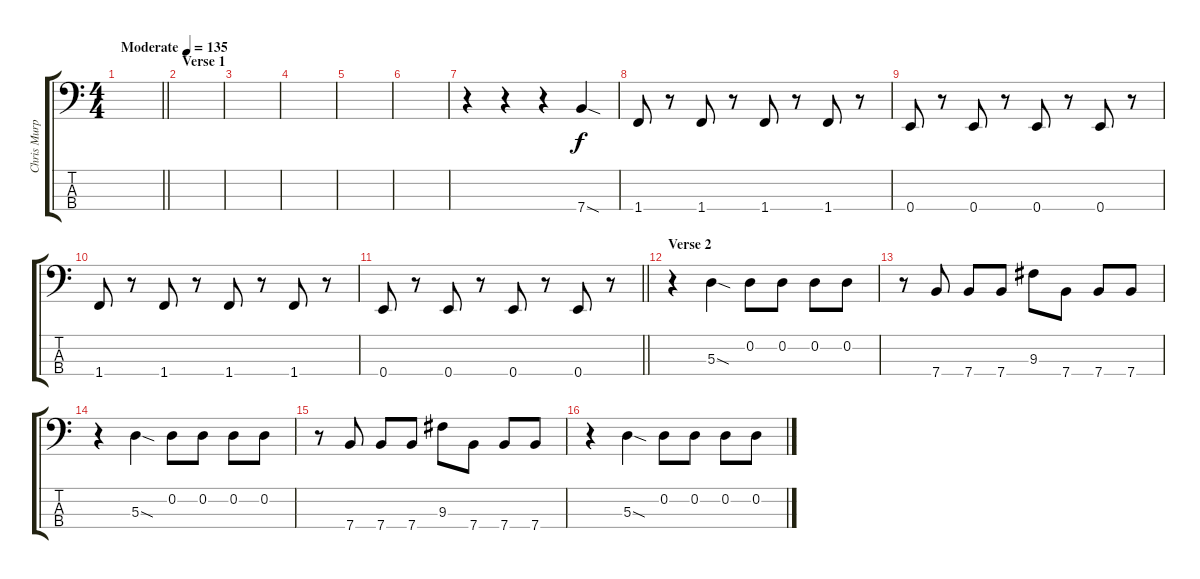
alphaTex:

\track ("Chris Murphy" "Chris Murp") {instrument electricbassfinger}
\staff {score tabs}
\tuning (G2 D2 A1 E1) {hide}
\ts (4 4)
\tempo (135 "Moderate")
\clef f4
\barLineRight lightlight
\ks c
|
\section ("" "Verse 1")
|
|
|
|
|
r.4 r.4 r.4 7.4{sod}.4 |
1.4.8 r.8 1.4.8 r.8 1.4.8 r.8 1.4.8 r.8 |
0.4.8 r.8 0.4.8 r.8 0.4.8 r.8 0.4.8 r.8 |
1.4.8 r.8 1.4.8 r.8 1.4.8 r.8 1.4.8 r.8 |
\barLineRight lightlight
0.4.8 r.8 0.4.8 r.8 0.4.8 r.8 0.4.8 r.8 |
\section ("" "Verse 2")
r.4 5.3{sod}.4 0.2.8 0.2.8 0.2.8 0.2.8 |
r.8 7.4.8 7.4.8 7.4.8 9.3.8 7.4.8 7.4.8 7.4.8 |
r.4 5.3{sod}.4 0.2.8 0.2.8 0.2.8 0.2.8 |
r.8 7.4.8 7.4.8 7.4.8 9.3.8 7.4.8 7.4.8 7.4.8 |
r.4 5.3{sod}.4 0.2.8 0.2.8 0.2.8 0.2.8
